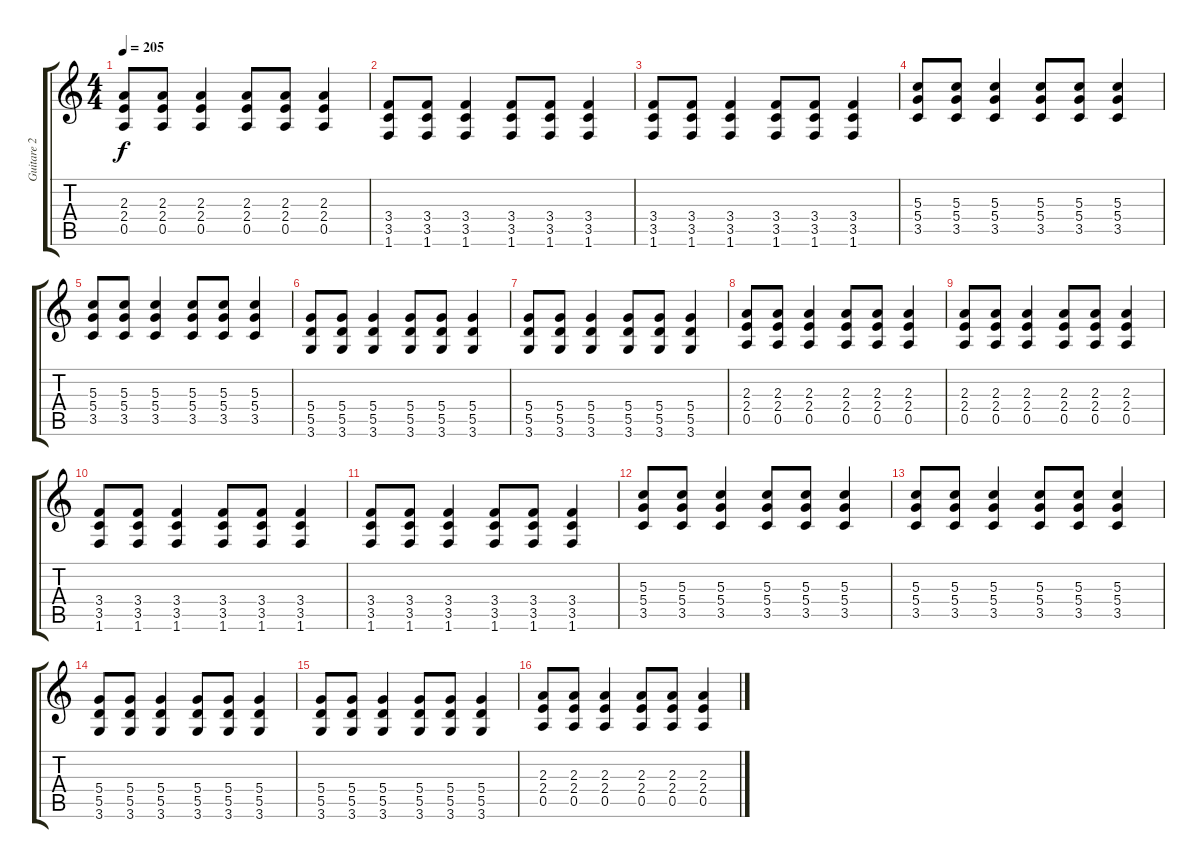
\track ("Guitare 2" "Guitare 2") {instrument distortionguitar}
\staff {score tabs}
\tuning (E4 B3 G3 D3 A2 E2) {hide}
\ts (4 4)
\tempo 205
\clef g2
\ks c
(2.3 2.4 0.5).8{dy f} (2.3 2.4 0.5).8 (2.3 2.4 0.5).4 (2.3 2.4 0.5).8 (2.3 2.4 0.5).8 (2.3 2.4 0.5).4 |
(3.4 3.5 1.6).8 (3.4 3.5 1.6).8 (3.4 3.5 1.6).4 (3.4 3.5 1.6).8 (3.4 3.5 1.6).8 (3.4 3.5 1.6).4 |
(3.4 3.5 1.6).8 (3.4 3.5 1.6).8 (3.4 3.5 1.6).4 (3.4 3.5 1.6).8 (3.4 3.5 1.6).8 (3.4 3.5 1.6).4 |
(5.3 5.4 3.5).8 (5.3 5.4 3.5).8 (5.3 5.4 3.5).4 (5.3 5.4 3.5).8 (5.3 5.4 3.5).8 (5.3 5.4 3.5).4 |
(5.3 5.4 3.5).8 (5.3 5.4 3.5).8 (5.3 5.4 3.5).4 (5.3 5.4 3.5).8 (5.3 5.4 3.5).8 (5.3 5.4 3.5).4 |
(5.4 5.5 3.6).8 (5.4 5.5 3.6).8 (5.4 5.5 3.6).4 (5.4 5.5 3.6).8 (5.4 5.5 3.6).8 (5.4 5.5 3.6).4 |
(5.4 5.5 3.6).8 (5.4 5.5 3.6).8 (5.4 5.5 3.6).4 (5.4 5.5 3.6).8 (5.4 5.5 3.6).8 (5.4 5.5 3.6).4 |
(2.3 2.4 0.5).8 (2.3 2.4 0.5).8 (2.3 2.4 0.5).4 (2.3 2.4 0.5).8 (2.3 2.4 0.5).8 (2.3 2.4 0.5).4 |
(2.3 2.4 0.5).8 (2.3 2.4 0.5).8 (2.3 2.4 0.5).4 (2.3 2.4 0.5).8 (2.3 2.4 0.5).8 (2.3 2.4 0.5).4 |
(3.4 3.5 1.6).8 (3.4 3.5 1.6).8 (3.4 3.5 1.6).4 (3.4 3.5 1.6).8 (3.4 3.5 1.6).8 (3.4 3.5 1.6).4 |
(3.4 3.5 1.6).8 (3.4 3.5 1.6).8 (3.4 3.5 1.6).4 (3.4 3.5 1.6).8 (3.4 3.5 1.6).8 (3.4 3.5 1.6).4 |
(5.3 5.4 3.5).8 (5.3 5.4 3.5).8 (5.3 5.4 3.5).4 (5.3 5.4 3.5).8 (5.3 5.4 3.5).8 (5.3 5.4 3.5).4 |
(5.3 5.4 3.5).8 (5.3 5.4 3.5).8 (5.3 5.4 3.5).4 (5.3 5.4 3.5).8 (5.3 5.4 3.5).8 (5.3 5.4 3.5).4 |
(5.4 5.5 3.6).8 (5.4 5.5 3.6).8 (5.4 5.5 3.6).4 (5.4 5.5 3.6).8 (5.4 5.5 3.6).8 (5.4 5.5 3.6).4 |
(5.4 5.5 3.6).8 (5.4 5.5 3.6).8 (5.4 5.5 3.6).4 (5.4 5.5 3.6).8 (5.4 5.5 3.6).8 (5.4 5.5 3.6).4 |
(2.3 2.4 0.5).8 (2.3 2.4 0.5).8 (2.3 2.4 0.5).4 (2.3 2.4 0.5).8 (2.3 2.4 0.5).8 (2.3 2.4 0.5).4
